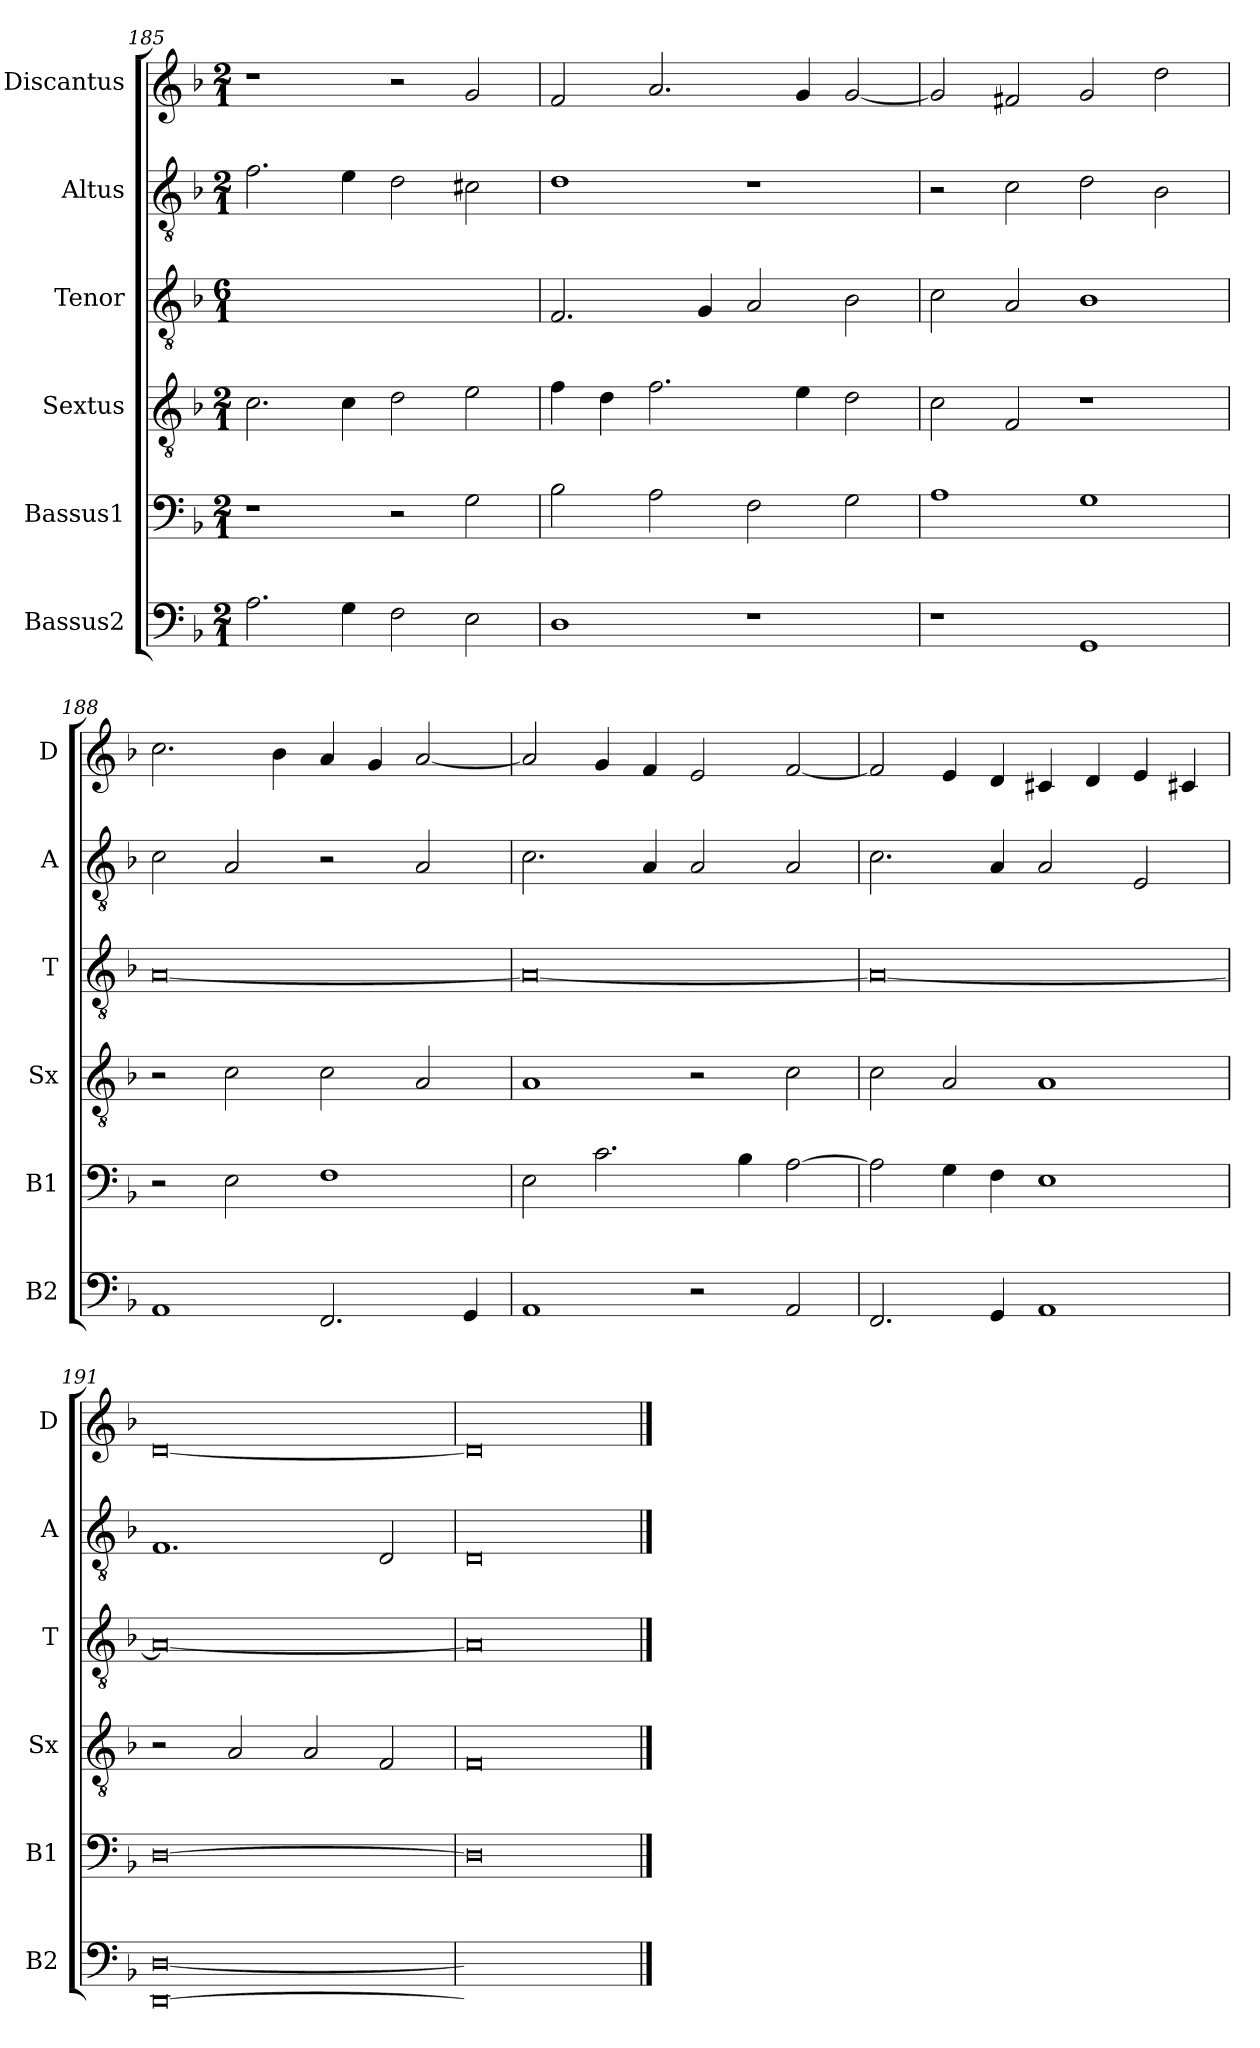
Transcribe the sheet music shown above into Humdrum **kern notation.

**kern	**kern	**kern	**kern	**kern	**kern
*part6	*part5	*part4	*part3	*part2	*part1
*staff6	*staff5	*staff4	*staff3	*staff2	*staff1
*I"Bassus2	*I"Bassus1	*I"Sextus	*I"Tenor	*I"Altus	*I"Discantus
*I'B2	*I'B1	*I'Sx	*I'T	*I'A	*I'D
*clefF4	*clefF4	*clefGv2	*clefGv2	*clefGv2	*clefG2
*k[b-]	*k[b-]	*k[b-]	*k[b-]	*k[b-]	*k[b-]
*M2/1	*M2/1	*M2/1	*M6/1	*M2/1	*M2/1
=185	=185	=185	=185	=185	=185
2.A\	1r	2.c\	0r	2.f\	1r
4G\	.	4c\	.	4e\	.
2F\	2r	2d\	.	2d\	2r
2E\	2G\	2e\	.	2c#X\	2g/
=186	=186	=186	=186	=186	=186
1D	2B-\	4f\	2.F/	1d	2f/
.	.	4d\	.	.	.
.	2A\	2.f\	.	.	2.a/
.	.	.	4G/	.	.
1r	2F\	.	2A/	1r	.
.	.	4e\	.	.	4g/
.	2G\	2d\	2B-\	.	[2g/
=187	=187	=187	=187	=187	=187
1r	1A	2c\	2c\	2r	2g/]
.	.	2F/	2A/	2c\	2f#X/
1GG	1G	1r	1B-	2d\	2g/
.	.	.	.	2B-\	2dd\
=188	=188	=188	=188	=188	=188
1AA	2r	2r	[0A	2c\	2.cc\
.	2E\	2c\	.	2A/	.
.	.	.	.	.	4b-\
2.FF/	1F	2c\	.	2r	4a/
.	.	.	.	.	4g/
.	.	2A/	.	2A/	[2a/
4GG/	.	.	.	.	.
=189	=189	=189	=189	=189	=189
1AA	2E\	1A	0A_	2.c\	2a/]
.	2.c\	.	.	.	4g/
.	.	.	.	4A/	4f/
2r	.	2r	.	2A/	2e/
.	4B-\	.	.	.	.
2AA/	[2A\	2c\	.	2A/	[2f/
=190	=190	=190	=190	=190	=190
2.FF/	2A\]	2c\	0A_	2.c\	2f/]
.	4G\	2A/	.	.	4e/
4GG/	4F\	.	.	4A/	4d/
1AA	1E	1A	.	2A/	4c#X/
.	.	.	.	.	4d/
.	.	.	.	2E/	4e/
.	.	.	.	.	4c#X/
=191	=191	=191	=191	=191	=191
*^	*	*	*	*	*
[0DD\	[0D/	[0D	2r	0A_	1.F	[0d
.	.	.	2A/	.	.	.
.	.	.	2A/	.	.	.
.	.	.	2F/	.	2D/	.
=192	=192	=192	=192	=192	=192	=192
0DD\yy]	0D/yy]	0D]	0F	0A]	0D	0d]
*v	*v	*	*	*	*	*
==	==	==	==	==	==
*-	*-	*-	*-	*-	*-
